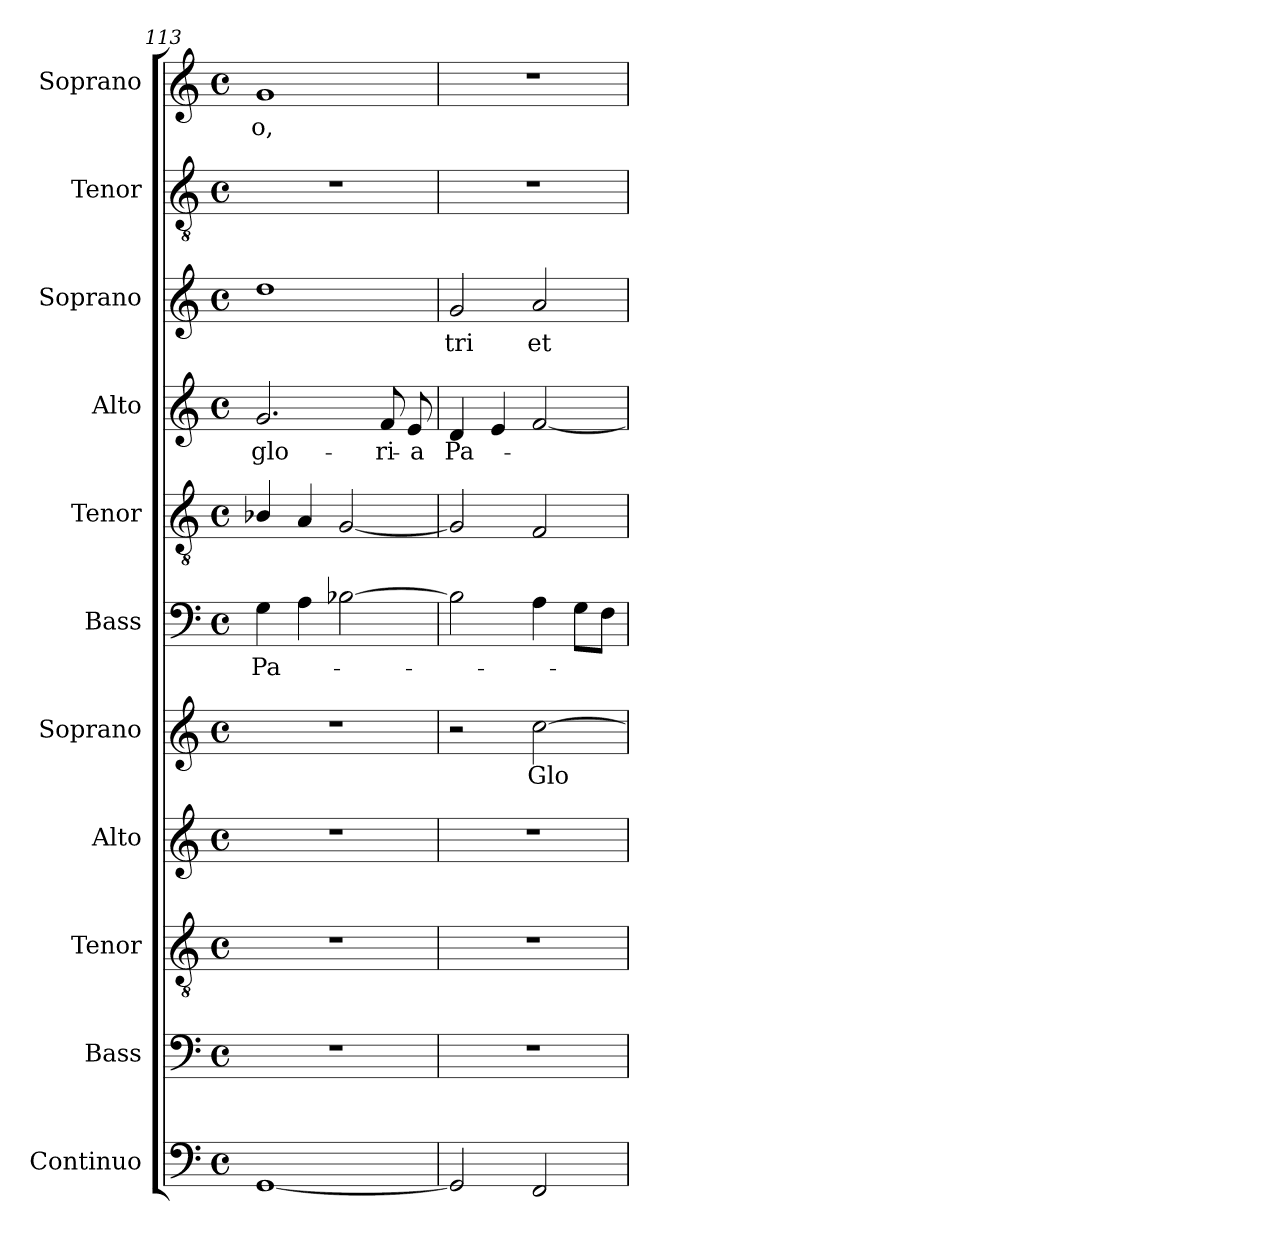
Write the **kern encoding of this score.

**kern	**kern	**kern	**kern	**kern	**text	**kern	**text	**kern	**kern	**text	**kern	**text	**kern	**kern	**text
*part11	*part10	*part9	*part8	*part7	*part7	*part6	*part6	*part5	*part4	*part4	*part3	*part3	*part2	*part1	*part1
*staff11	*staff10	*staff9	*staff8	*staff7	*staff7	*staff6	*staff6	*staff5	*staff4	*staff4	*staff3	*staff3	*staff2	*staff1	*staff1
*I"Continuo	*I"Bass	*I"Tenor	*I"Alto	*I"Soprano	*	*I"Bass	*	*I"Tenor	*I"Alto	*	*I"Soprano	*	*I"Tenor	*I"Soprano	*
*I'Cont.	*I'B.	*I'T.	*I'A.	*I'S.	*	*I'B.	*	*I'T.	*I'A.	*	*I'S.	*	*I'T.	*I'S.	*
*clefF4	*clefF4	*clefGv2	*clefG2	*clefG2	*	*clefF4	*	*clefGv2	*clefG2	*	*clefG2	*	*clefGv2	*clefG2	*
*	*	*ITrd7c12	*	*	*	*	*	*ITrd7c12	*	*	*	*	*ITrd7c12	*	*
*k[]	*k[]	*k[]	*k[]	*k[]	*	*k[]	*	*k[]	*k[]	*	*k[]	*	*k[]	*k[]	*
*C:	*C:	*C:	*C:	*C:	*	*C:	*	*C:	*C:	*	*C:	*	*C:	*C:	*
*M4/4	*M4/4	*M4/4	*M4/4	*M4/4	*	*M4/4	*	*M4/4	*M4/4	*	*M4/4	*	*M4/4	*M4/4	*
*met(c)	*met(c)	*met(c)	*met(c)	*met(c)	*	*met(c)	*	*met(c)	*met(c)	*	*met(c)	*	*met(c)	*met(c)	*
=113	=113	=113	=113	=113	=113	=113	=113	=113	=113	=113	=113	=113	=113	=113	=113
!	!	!	!	!	!	!	!LO:LY:b:color=#000000	!	!	!	!	!	!	!	!
!	!	!	!	!	!	!	!	!	!	!LO:LY:b:color=#000000	!	!	!	!	!
!	!	!	!	!	!	!	!	!	!	!	!	!	!	!	!LO:LY:b:color=#000000
[1GGi	1r	1r	1r	1r	.	4Gi\	Pa-	4BB-Xi/	2.gi/	glo-	1ddi	.	1r	1gi	-o,
.	.	.	.	.	.	4Ai\	.	4AAi/	.	.	.	.	.	.	.
.	.	.	.	.	.	[2B-i\	.	[2GGi/	.	.	.	.	.	.	.
!	!	!	!	!	!	!	!	!	!	!LO:LY:b:color=#000000	!	!	!	!	!
.	.	.	.	.	.	.	.	.	8fi/	-ri-	.	.	.	.	.
!	!	!	!	!	!	!	!	!	!	!LO:LY:b:color=#000000	!	!	!	!	!
.	.	.	.	.	.	.	.	.	8ei/	-a	.	.	.	.	.
=114	=114	=114	=114	=114	=114	=114	=114	=114	=114	=114	=114	=114	=114	=114	=114
!	!	!	!	!	!	!	!	!	!	!LO:LY:b:color=#000000	!	!	!	!	!
!	!	!	!	!	!	!	!	!	!	!	!	!LO:LY:b:color=#000000	!	!	!
2GGi/]	1r	1r	1r	2r	.	2B-i\]	.	2GGi/]	4di/	Pa-	2gi/	-tri	1r	1r	.
.	.	.	.	.	.	.	.	.	4ei/	.	.	.	.	.	.
!	!	!	!	!	!LO:LY:b:color=#000000	!	!	!	!	!	!	!	!	!	!
!	!	!	!	!	!	!	!	!	!	!	!	!LO:LY:b:color=#000000	!	!	!
2FFi/	.	.	.	[2cci\	Glo-	4Ai\	.	2FFi/	[2fi/	.	2ai/	et	.	.	.
.	.	.	.	.	.	8Gi\L	.	.	.	.	.	.	.	.	.
.	.	.	.	.	.	8Fi\J	.	.	.	.	.	.	.	.	.
=	=	=	=	=	=	=	=	=	=	=	=	=	=	=	=
*-	*-	*-	*-	*-	*-	*-	*-	*-	*-	*-	*-	*-	*-	*-	*-
